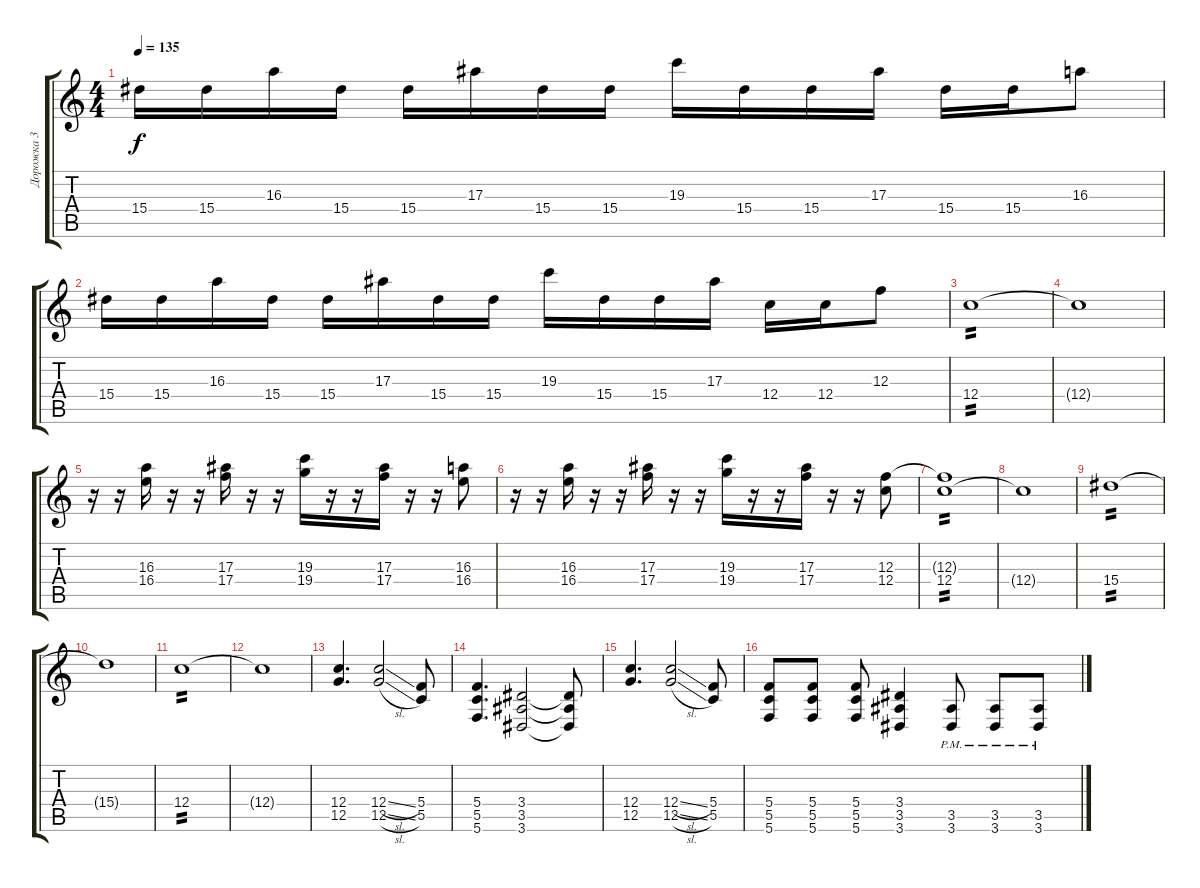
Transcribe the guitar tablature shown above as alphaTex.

\track ("Дорожка 3" "Дорожка 3") {instrument electricguitarclean}
\staff {score tabs}
\tuning (D4 A3 F3 C3 G2 C2) {hide}
\ts (4 4)
\tempo 135
\clef g2
\ks c
15.4.16{dy f} 15.4.16 16.3.16 15.4.16 15.4.16 17.3.16 15.4.16 15.4.16 19.3.16 15.4.16 15.4.16 17.3.16 15.4.16 15.4.16 16.3.8 |
15.4.16 15.4.16 16.3.16 15.4.16 15.4.16 17.3.16 15.4.16 15.4.16 19.3.16 15.4.16 15.4.16 17.3.16 12.4.16 12.4.16 12.3.8 |
12.4.1{tp 2} |
12.4{t}.1 |
r.16 r.16 (16.3 16.4).16 r.16 r.16 (17.3 17.4).16 r.16 r.16 (19.3 19.4).16 r.16 r.16 (17.3 17.4).16 r.16 r.16 (16.3 16.4).8 |
r.16 r.16 (16.3 16.4).16 r.16 r.16 (17.3 17.4).16 r.16 r.16 (19.3 19.4).16 r.16 r.16 (17.3 17.4).16 r.16 r.16 (12.3 12.4).8 |
(12.3{t} 12.4).1{tp 2} |
12.4{t}.1 |
15.4.1{tp 2} |
15.4{t}.1 |
12.4.1{tp 2} |
12.4{t}.1 |
(12.4 12.5).4{d} (12.4{sl} 12.5{sl}).2 (5.4 5.5).8 |
(5.4 5.5 5.6).4{d} (3.4 3.5 3.6).2 (3.4{t} 3.5{t} 3.6{t}).8 |
(12.4 12.5).4{d} (12.4{sl} 12.5{sl}).2 (5.4 5.5).8 |
(5.4 5.5 5.6).8 (5.4 5.5 5.6).8 (5.4 5.5 5.6).8 (3.4 3.5 3.6).4 (3.5{pm} 3.6{pm}).8 (3.5{pm} 3.6{pm}).8 (3.5{pm} 3.6{pm}).8
